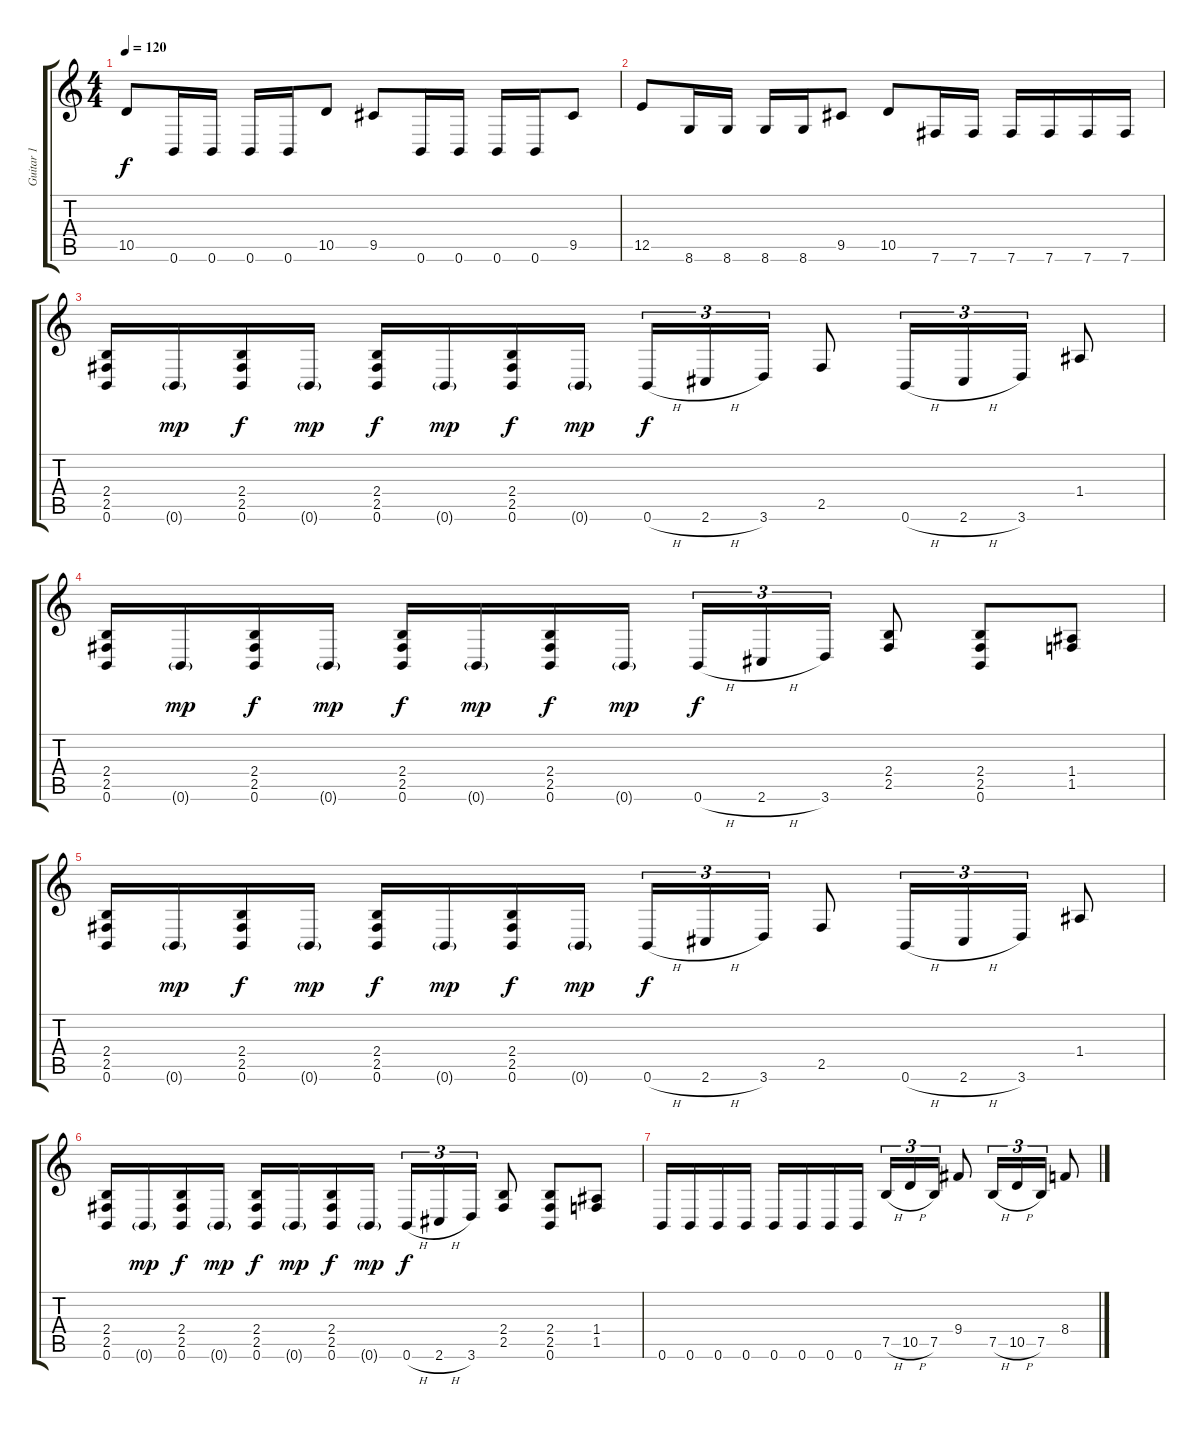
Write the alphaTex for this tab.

\track ("Guitar 1" "Guitar 1") {instrument distortionguitar}
\staff {score tabs}
\tuning (B3 Gb3 D3 A2 E2 B1) {hide}
\ts (4 4)
\tempo 120
\clef g2
\ks c
10.5.8{dy f} 0.6.16 0.6.16 0.6.16 0.6.16 10.5.8 9.5.8 0.6.16 0.6.16 0.6.16 0.6.16 9.5.8 |
12.5.8 8.6.16 8.6.16 8.6.16 8.6.16 9.5.8 10.5.8 7.6.16 7.6.16 7.6.16 7.6.16 7.6.16 7.6.16 |
(2.4 2.5 0.6).16 0.6{g}.16{dy mp} (2.4 2.5 0.6).16{dy f} 0.6{g}.16{dy mp} (2.4 2.5 0.6).16{dy f} 0.6{g}.16{dy mp} (2.4 2.5 0.6).16{dy f} 0.6{g}.16{dy mp} 0.6{h}.16{tu (3 2) dy f} 2.6{h}.16{tu (3 2)} 3.6.16{tu (3 2)} 2.5.8 0.6{h}.16{tu (3 2)} 2.6{h}.16{tu (3 2)} 3.6.16{tu (3 2)} 1.4.8 |
(2.4 2.5 0.6).16 0.6{g}.16{dy mp} (2.4 2.5 0.6).16{dy f} 0.6{g}.16{dy mp} (2.4 2.5 0.6).16{dy f} 0.6{g}.16{dy mp} (2.4 2.5 0.6).16{dy f} 0.6{g}.16{dy mp} 0.6{h}.16{tu (3 2) dy f} 2.6{h}.16{tu (3 2)} 3.6.16{tu (3 2)} (2.4 2.5).8 (2.4 2.5 0.6).8 (1.4 1.5).8 |
(2.4 2.5 0.6).16 0.6{g}.16{dy mp} (2.4 2.5 0.6).16{dy f} 0.6{g}.16{dy mp} (2.4 2.5 0.6).16{dy f} 0.6{g}.16{dy mp} (2.4 2.5 0.6).16{dy f} 0.6{g}.16{dy mp} 0.6{h}.16{tu (3 2) dy f} 2.6{h}.16{tu (3 2)} 3.6.16{tu (3 2)} 2.5.8 0.6{h}.16{tu (3 2)} 2.6{h}.16{tu (3 2)} 3.6.16{tu (3 2)} 1.4.8 |
(2.4 2.5 0.6).16 0.6{g}.16{dy mp} (2.4 2.5 0.6).16{dy f} 0.6{g}.16{dy mp} (2.4 2.5 0.6).16{dy f} 0.6{g}.16{dy mp} (2.4 2.5 0.6).16{dy f} 0.6{g}.16{dy mp} 0.6{h}.16{tu (3 2) dy f} 2.6{h}.16{tu (3 2)} 3.6.16{tu (3 2)} (2.4 2.5).8 (2.4 2.5 0.6).8 (1.4 1.5).8 |
0.6.16 0.6.16 0.6.16 0.6.16 0.6.16 0.6.16 0.6.16 0.6.16 7.5{h}.16{tu (3 2)} 10.5{h}.16{tu (3 2)} 7.5.16{tu (3 2)} 9.4.8 7.5{h}.16{tu (3 2)} 10.5{h}.16{tu (3 2)} 7.5.16{tu (3 2)} 8.4.8
